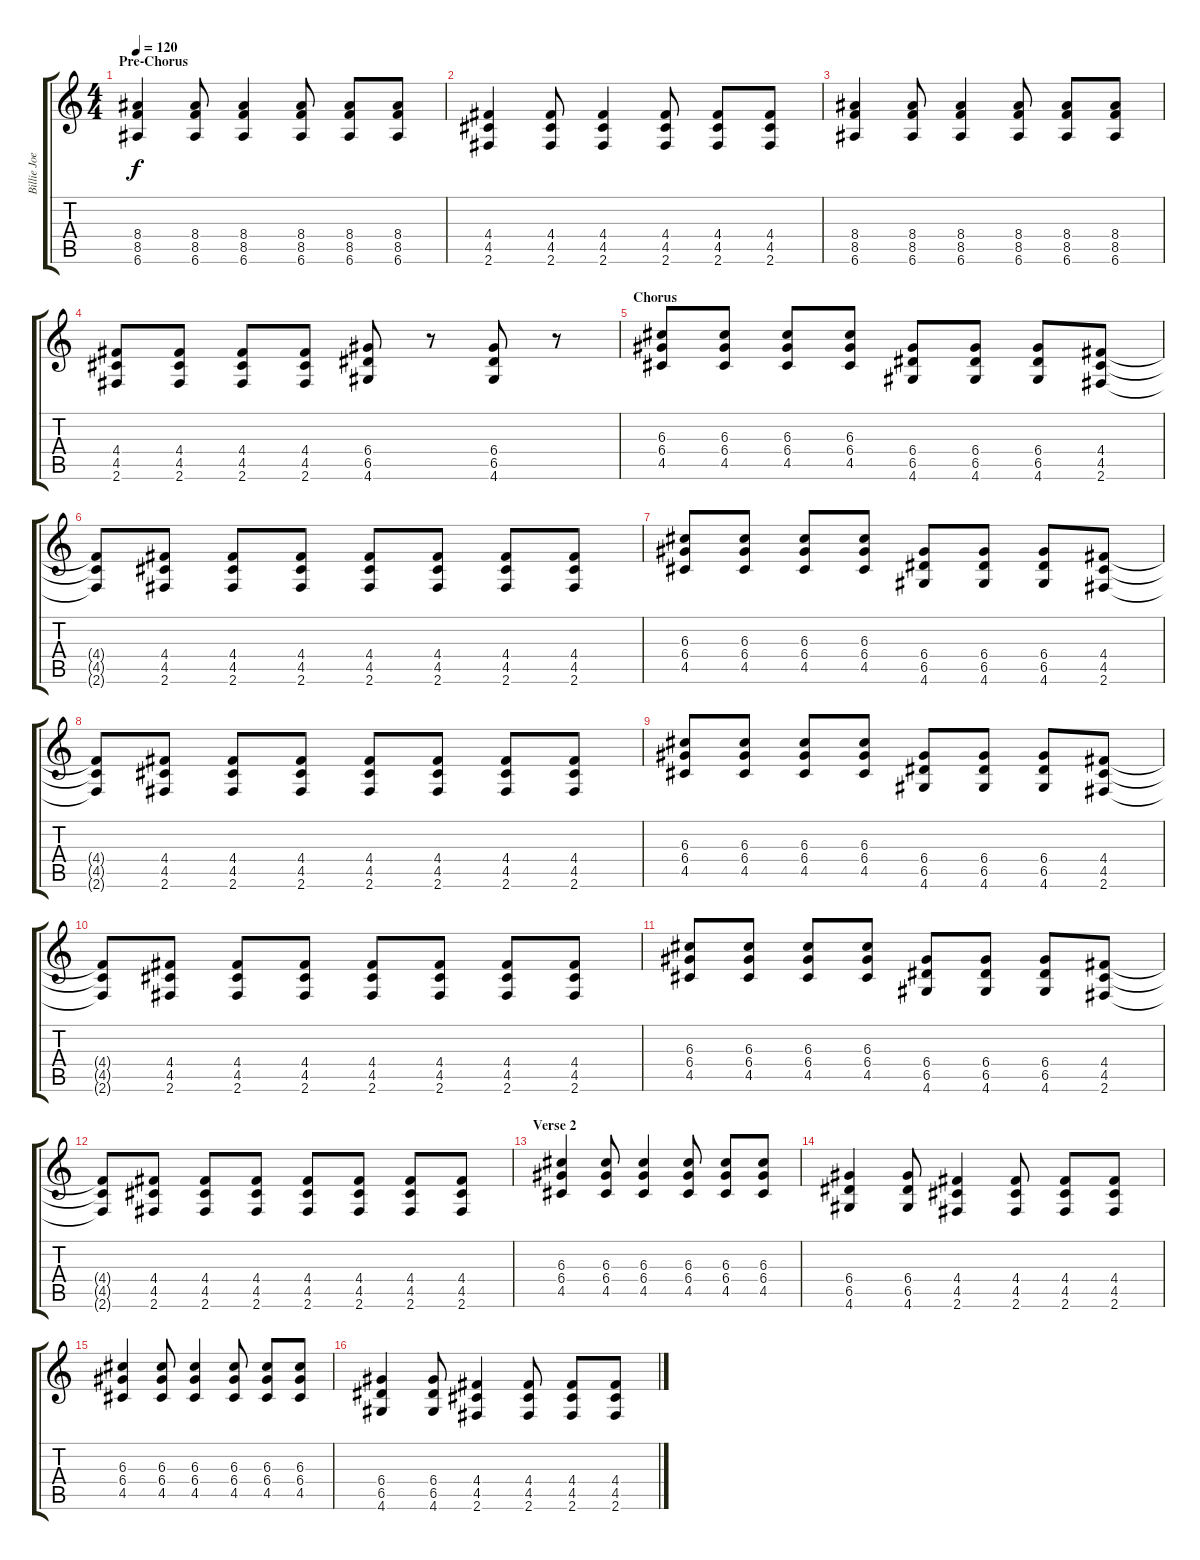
\track ("Billie Joe Armstrong" "Billie Joe") {instrument distortionguitar}
\staff {score tabs}
\tuning (E4 B3 G3 D3 A2 E2) {hide}
\ts (4 4)
\section ("" "Pre-Chorus")
\tempo 120
\clef g2
\ks c
(8.4 8.5 6.6).4{dy f} (8.4 8.5 6.6).8 (8.4 8.5 6.6).4 (8.4 8.5 6.6).8 (8.4 8.5 6.6).8 (8.4 8.5 6.6).8 |
(4.4 4.5 2.6).4 (4.4 4.5 2.6).8 (4.4 4.5 2.6).4 (4.4 4.5 2.6).8 (4.4 4.5 2.6).8 (4.4 4.5 2.6).8 |
(8.4 8.5 6.6).4 (8.4 8.5 6.6).8 (8.4 8.5 6.6).4 (8.4 8.5 6.6).8 (8.4 8.5 6.6).8 (8.4 8.5 6.6).8 |
(4.4 4.5 2.6).8 (4.4 4.5 2.6).8 (4.4 4.5 2.6).8 (4.4 4.5 2.6).8 (6.4 6.5 4.6).8 r.8 (6.4 6.5 4.6).8 r.8 |
\section ("" "Chorus")
(6.3 6.4 4.5).8 (6.3 6.4 4.5).8 (6.3 6.4 4.5).8 (6.3 6.4 4.5).8 (6.4 6.5 4.6).8 (6.4 6.5 4.6).8 (6.4 6.5 4.6).8 (4.4 4.5 2.6).8 |
(4.4{t} 4.5{t} 2.6{t}).8 (4.4 4.5 2.6).8 (4.4 4.5 2.6).8 (4.4 4.5 2.6).8 (4.4 4.5 2.6).8 (4.4 4.5 2.6).8 (4.4 4.5 2.6).8 (4.4 4.5 2.6).8 |
(6.3 6.4 4.5).8 (6.3 6.4 4.5).8 (6.3 6.4 4.5).8 (6.3 6.4 4.5).8 (6.4 6.5 4.6).8 (6.4 6.5 4.6).8 (6.4 6.5 4.6).8 (4.4 4.5 2.6).8 |
(4.4{t} 4.5{t} 2.6{t}).8 (4.4 4.5 2.6).8 (4.4 4.5 2.6).8 (4.4 4.5 2.6).8 (4.4 4.5 2.6).8 (4.4 4.5 2.6).8 (4.4 4.5 2.6).8 (4.4 4.5 2.6).8 |
(6.3 6.4 4.5).8 (6.3 6.4 4.5).8 (6.3 6.4 4.5).8 (6.3 6.4 4.5).8 (6.4 6.5 4.6).8 (6.4 6.5 4.6).8 (6.4 6.5 4.6).8 (4.4 4.5 2.6).8 |
(4.4{t} 4.5{t} 2.6{t}).8 (4.4 4.5 2.6).8 (4.4 4.5 2.6).8 (4.4 4.5 2.6).8 (4.4 4.5 2.6).8 (4.4 4.5 2.6).8 (4.4 4.5 2.6).8 (4.4 4.5 2.6).8 |
(6.3 6.4 4.5).8 (6.3 6.4 4.5).8 (6.3 6.4 4.5).8 (6.3 6.4 4.5).8 (6.4 6.5 4.6).8 (6.4 6.5 4.6).8 (6.4 6.5 4.6).8 (4.4 4.5 2.6).8 |
(4.4{t} 4.5{t} 2.6{t}).8 (4.4 4.5 2.6).8 (4.4 4.5 2.6).8 (4.4 4.5 2.6).8 (4.4 4.5 2.6).8 (4.4 4.5 2.6).8 (4.4 4.5 2.6).8 (4.4 4.5 2.6).8 |
\section ("" "Verse 2")
(6.3 6.4 4.5).4 (6.3 6.4 4.5).8 (6.3 6.4 4.5).4 (6.3 6.4 4.5).8 (6.3 6.4 4.5).8 (6.3 6.4 4.5).8 |
(6.4 6.5 4.6).4 (6.4 6.5 4.6).8 (4.4 4.5 2.6).4 (4.4 4.5 2.6).8 (4.4 4.5 2.6).8 (4.4 4.5 2.6).8 |
(6.3 6.4 4.5).4 (6.3 6.4 4.5).8 (6.3 6.4 4.5).4 (6.3 6.4 4.5).8 (6.3 6.4 4.5).8 (6.3 6.4 4.5).8 |
(6.4 6.5 4.6).4 (6.4 6.5 4.6).8 (4.4 4.5 2.6).4 (4.4 4.5 2.6).8 (4.4 4.5 2.6).8 (4.4 4.5 2.6).8
